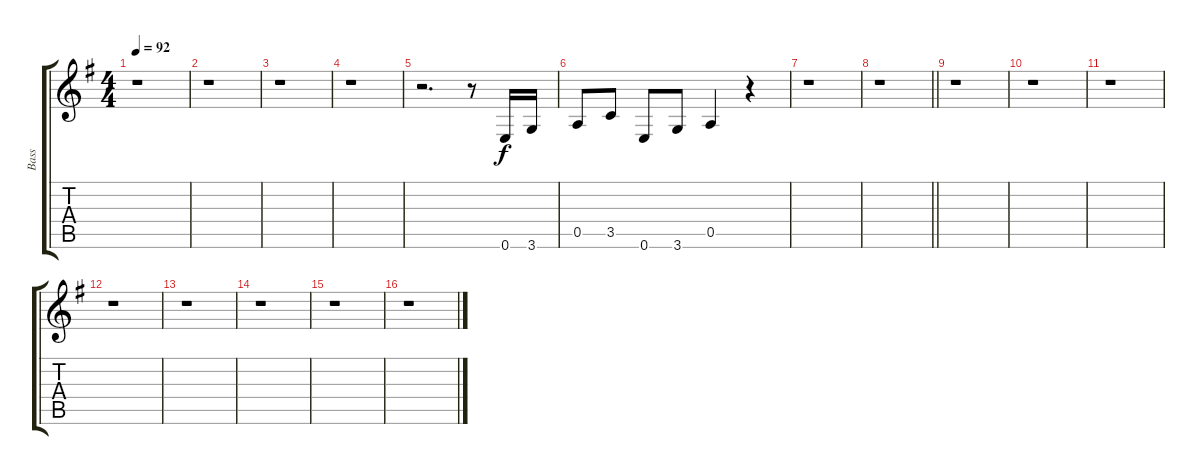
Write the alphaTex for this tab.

\track ("Bass" "Bass") {instrument acousticbass}
\staff {score tabs}
\tuning (E4 B3 G3 D3 A2 E2) {hide}
\ts (4 4)
\tempo 92
\clef g2
\ks g
r.1{dy f} |
r.1 |
r.1 |
r.1 |
r.2{d} r.8 0.6.16 3.6.16 |
0.5.8 3.5.8 0.6.8 3.6.8 0.5.4 r.4 |
r.1 |
\barLineRight lightlight
r.1 |
r.1 |
r.1 |
r.1 |
r.1 |
r.1 |
r.1 |
r.1 |
r.1
